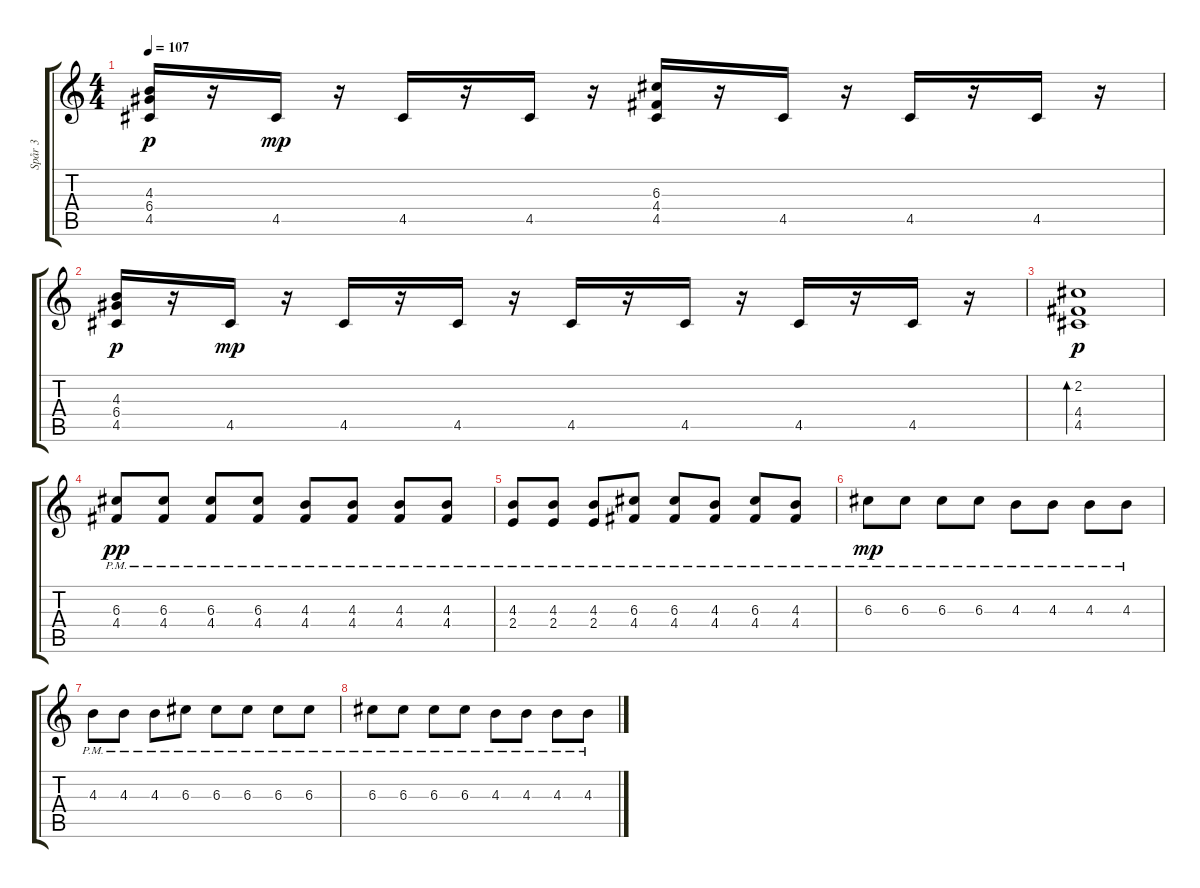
\track ("Spår 3" "Spår 3") {instrument distortionguitar}
\staff {score tabs}
\tuning (E4 B3 G3 D3 A2 E2) {hide}
\ts (4 4)
\tempo 107
\clef g2
\ks c
(4.3 6.4 4.5).16{dy p} r.16 4.5.16{dy mp} r.16 4.5.16 r.16 4.5.16 r.16 (6.3 4.4 4.5).16 r.16 4.5.16 r.16 4.5.16 r.16 4.5.16 r.16 |
(4.3 6.4 4.5).16{dy p} r.16 4.5.16{dy mp} r.16 4.5.16 r.16 4.5.16 r.16 4.5.16 r.16 4.5.16 r.16 4.5.16 r.16 4.5.16 r.16 |
(2.2 4.4 4.5).1{bd 240 dy p volume 13 instrument overdrivenguitar} |
(6.3{pm} 4.4{pm}).8{dy pp instrument overdrivenguitar} (6.3{pm} 4.4{pm}).8 (6.3{pm} 4.4{pm}).8 (6.3{pm} 4.4{pm}).8 (4.3{pm} 4.4{pm}).8 (4.3{pm} 4.4{pm}).8 (4.3{pm} 4.4{pm}).8 (4.3{pm} 4.4{pm}).8 |
(4.3{pm} 2.4{pm}).8 (4.3{pm} 2.4{pm}).8 (4.3{pm} 2.4{pm}).8 (6.3{pm} 4.4{pm}).8 (6.3{pm} 4.4{pm}).8 (4.3{pm} 4.4{pm}).8 (6.3{pm} 4.4{pm}).8 (4.3{pm} 4.4{pm}).8 |
6.3{pm}.8{dy mp} 6.3{pm}.8 6.3{pm}.8 6.3{pm}.8 4.3{pm}.8 4.3{pm}.8 4.3{pm}.8 4.3{pm}.8 |
4.3{pm}.8 4.3{pm}.8 4.3{pm}.8 6.3{pm}.8 6.3{pm}.8 6.3{pm}.8 6.3{pm}.8 6.3{pm}.8 |
6.3{pm}.8 6.3{pm}.8 6.3{pm}.8 6.3{pm}.8 4.3{pm}.8 4.3{pm}.8 4.3{pm}.8 4.3{pm}.8
